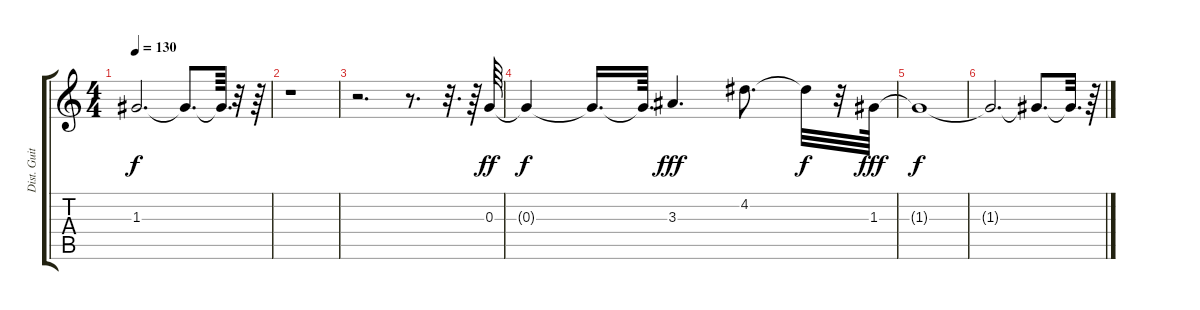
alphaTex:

\track ("Dist. Guitar" "Dist. Guit") {instrument electricguitarclean}
\staff {score tabs}
\tuning (E4 B3 G3 D3 A2 E2) {hide}
\ts (4 4)
\tempo 130
\clef g2
\ks c
1.3{t}.2{d dy f} 1.3{t}.8{d} 1.3{t}.64{d} r.32 r.64 |
r.1 |
r.2{d} r.8{d} r.32{d} r.64 0.3.64{dy ff} |
0.3{t}.4{dy f} 0.3{t}.16{d} 0.3{t}.64{d} 3.3.4{d dy fff} 4.2.8{d} 4.2{t}.32{dy f} r.32 1.3.64{dy fff} |
1.3{t}.1{dy f} |
1.3{t}.2{d} 1.3{t}.8{d} 1.3{t}.32{d} r.64
